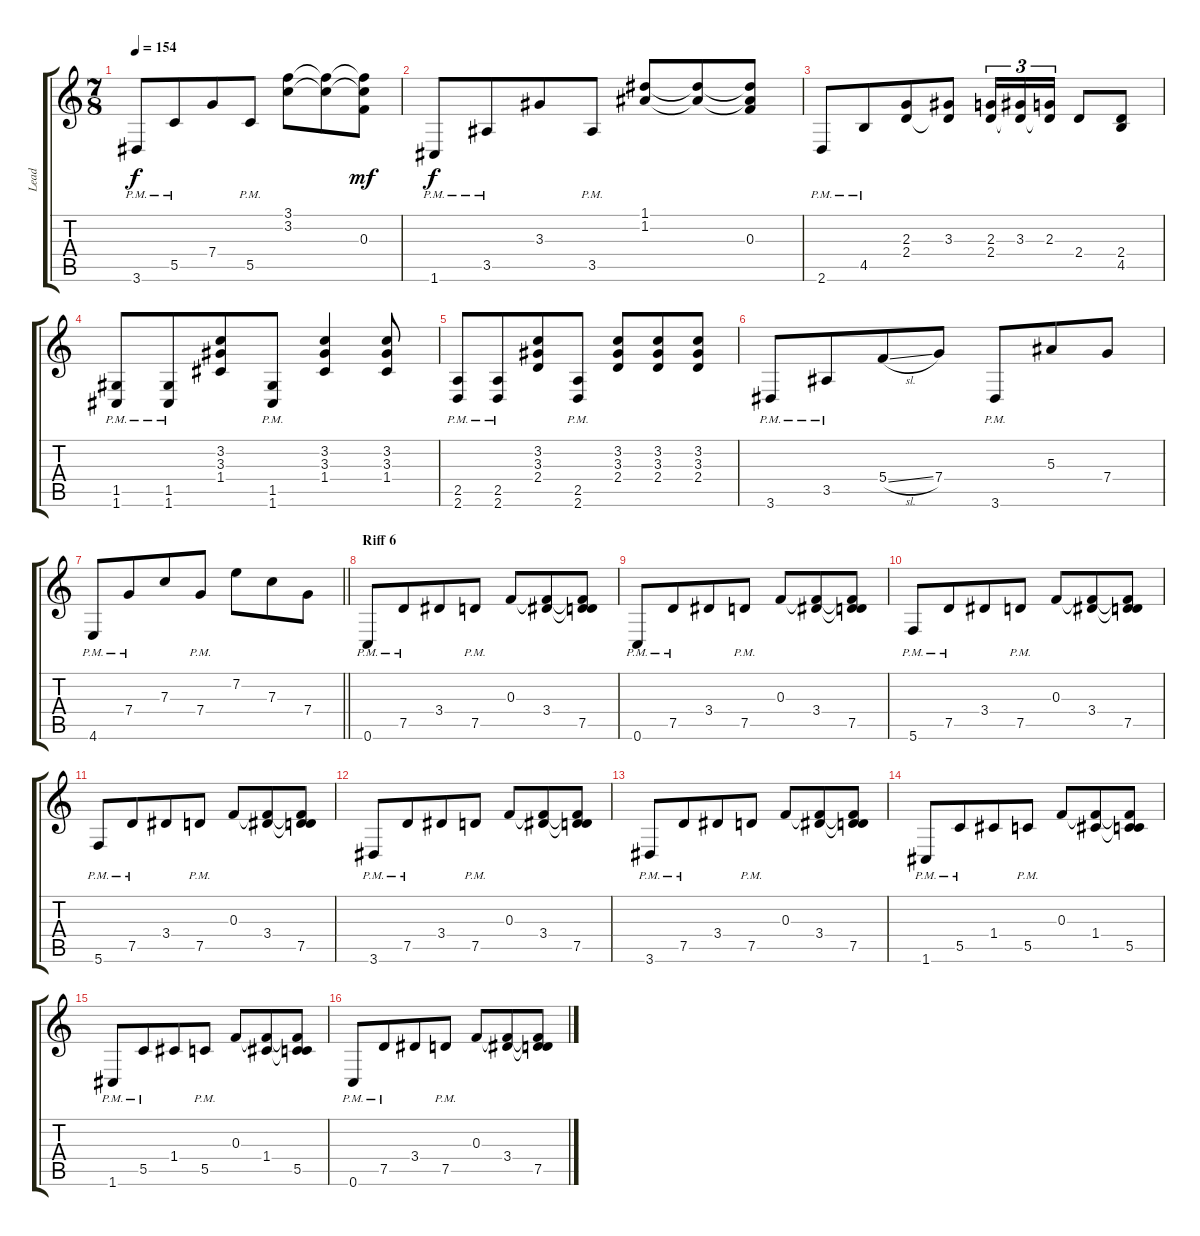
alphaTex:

\track ("Lead" "Lead") {instrument distortionguitar}
\staff {score tabs}
\tuning (D4 A3 F3 C3 G2 C2) {hide}
\ts (7 8)
\tempo 154
\clef g2
\ks c
3.6{pm}.8{dy f} 5.5{pm}.8 7.4.8 5.5{pm}.8 (3.1 3.2).8 (3.1{t} 3.2{t}).8 (3.1{t} 3.2{t} 0.3).8{dy mf} |
1.6{pm}.8{dy f} 3.5{pm}.8 3.3.8 3.5{pm}.8 (1.1 1.2).8 (1.1{t} 1.2{t}).8 (1.1{t} 1.2{t} 0.3).8 |
2.6{pm}.8 4.5{pm}.8 (2.3 2.4).8 (3.3 2.4{t}).8 (2.3 2.4).16{tu (3 2)} (3.3 2.4{t}).16{tu (3 2)} (2.3 2.4{t}).16{tu (3 2)} 2.4.8 (2.4 4.5).8 |
(1.5{pm} 1.6{pm}).8 (1.5{pm} 1.6{pm}).8 (3.2 3.3 1.4).8 (1.5{pm} 1.6{pm}).8 (3.2 3.3 1.4).4 (3.2 3.3 1.4).8 |
(2.5{pm} 2.6{pm}).8 (2.5{pm} 2.6{pm}).8 (3.2 3.3 2.4).8 (2.5{pm} 2.6{pm}).8 (3.2 3.3 2.4).8 (3.2 3.3 2.4).8 (3.2 3.3 2.4).8 |
3.6{pm}.8 3.5{pm}.8 5.4{sl}.8 7.4.8 3.6{pm}.8 5.3.8 7.4.8 |
\barLineRight lightlight
4.6{pm}.8 7.4{pm}.8 7.3.8 7.4{pm}.8 7.2.8 7.3.8 7.4.8 |
\section ("" "Riff 6")
0.6{pm}.8 7.5{pm}.8 3.4.8 7.5{pm}.8 0.3.8 (0.3{t} 3.4).8 (0.3{t} 3.4{t} 7.5).8 |
0.6{pm}.8 7.5{pm}.8 3.4.8 7.5{pm}.8 0.3.8 (0.3{t} 3.4).8 (0.3{t} 3.4{t} 7.5).8 |
5.6{pm}.8 7.5{pm}.8 3.4.8 7.5{pm}.8 0.3.8 (0.3{t} 3.4).8 (0.3{t} 3.4{t} 7.5).8 |
5.6{pm}.8 7.5{pm}.8 3.4.8 7.5{pm}.8 0.3.8 (0.3{t} 3.4).8 (0.3{t} 3.4{t} 7.5).8 |
3.6{pm}.8 7.5{pm}.8 3.4.8 7.5{pm}.8 0.3.8 (0.3{t} 3.4).8 (0.3{t} 3.4{t} 7.5).8 |
3.6{pm}.8 7.5{pm}.8 3.4.8 7.5{pm}.8 0.3.8 (0.3{t} 3.4).8 (0.3{t} 3.4{t} 7.5).8 |
1.6{pm}.8 5.5{pm}.8 1.4.8 5.5{pm}.8 0.3.8 (0.3{t} 1.4).8 (0.3{t} 1.4{t} 5.5).8 |
1.6{pm}.8 5.5{pm}.8 1.4.8 5.5{pm}.8 0.3.8 (0.3{t} 1.4).8 (0.3{t} 1.4{t} 5.5).8 |
0.6{pm}.8 7.5{pm}.8 3.4.8 7.5{pm}.8 0.3.8 (0.3{t} 3.4).8 (0.3{t} 3.4{t} 7.5).8
